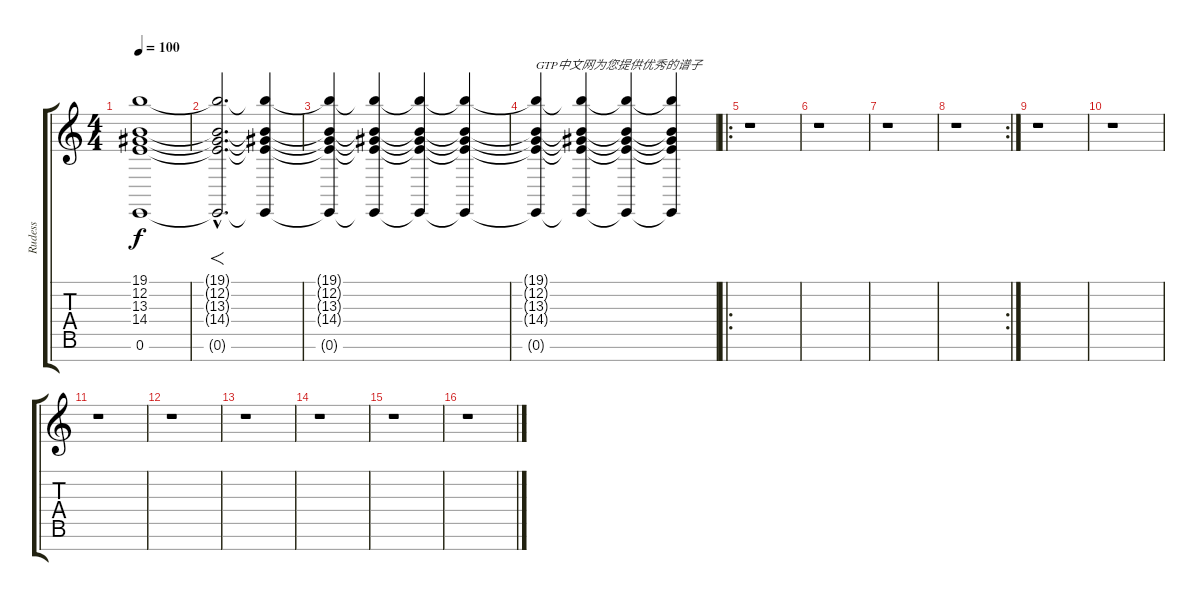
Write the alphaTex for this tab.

\track ("Rudess" "Rudess") {instrument synthstrings2}
\staff {score tabs}
\tuning (E4 B3 G3 D3 A2 E2 B1) {hide}
\ts (4 4)
\tempo 100
\clef g2
\ks c
(19.1 12.2 13.3 14.4 0.6).1{dy f volume 1 instrument synthstrings2} |
(19.1{hac t} 12.2{hac t} 13.3{hac t} 14.4{hac t} 0.6{hac t}).2{f d volume 9} (19.1{t} 12.2{t} 13.3{t} 14.4{t} 0.6{t}).4{volume 9} |
(19.1{t} 12.2{t} 13.3{t} 14.4{t} 0.6{t}).4{volume 10} (19.1{t} 12.2{t} 13.3{t} 14.4{t} 0.6{t}).4{volume 11} (19.1{t} 12.2{t} 13.3{t} 14.4{t} 0.6{t}).4{volume 12} (19.1{t} 12.2{t} 13.3{t} 14.4{t} 0.6{t}).4{volume 13} |
(19.1{t} 12.2{t} 13.3{t} 14.4{t} 0.6{t}).4{txt "GTP中文网为您提供优秀的谱子" volume 14} (19.1{t} 12.2{t} 13.3{t} 14.4{t} 0.6{t}).4{volume 15} (19.1{t} 12.2{t} 13.3{t} 14.4{t} 0.6{t}).4{volume 16} (19.1{t} 12.2{t} 13.3{t} 14.4{t} 0.6{t}).4 |
\ro
r.1 |
r.1 |
r.1 |
\rc 2
r.1 |
r.1 |
r.1 |
r.1 |
r.1 |
r.1 |
r.1 |
r.1 |
r.1
